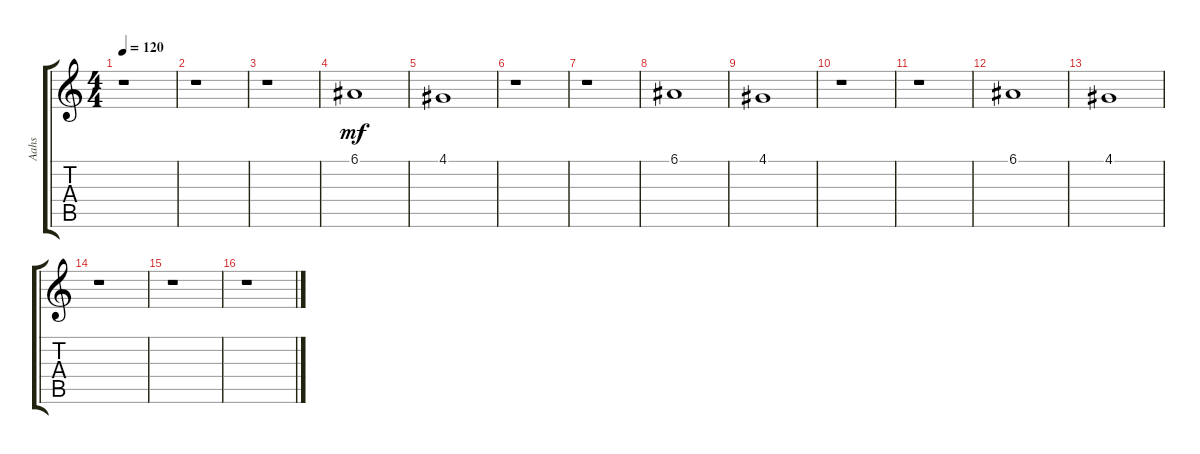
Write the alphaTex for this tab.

\track ("Aahs" "Aahs") {instrument choiraahs}
\staff {score tabs}
\tuning (E4 B3 G3 D3 A2 E2) {hide}
\ts (4 4)
\tempo 120
\clef g2
\ks c
r.1{dy mf} |
r.1 |
r.1 |
6.1.1 |
4.1.1 |
r.1 |
r.1 |
6.1.1 |
4.1.1 |
r.1 |
r.1 |
6.1.1 |
4.1.1 |
r.1 |
r.1 |
r.1
